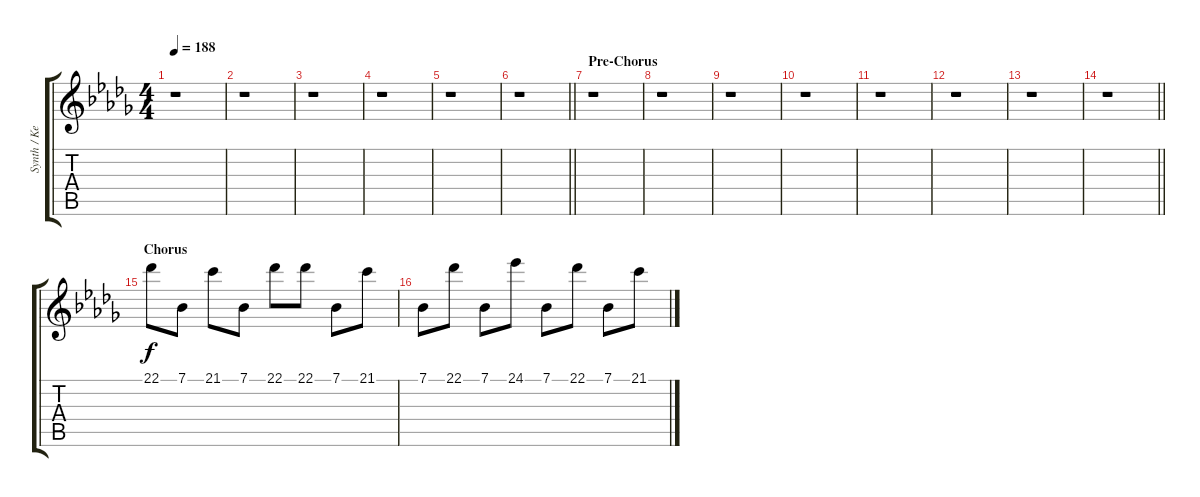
\track ("Synth / Keyboard" "Synth / Ke") {instrument lead1square}
\staff {score tabs}
\tuning (Eb4 Bb3 Gb3 Db3 Ab2 Db2) {hide}
\ts (4 4)
\tempo 188
\clef g2
\ks db
r.1{dy f} |
r.1 |
r.1 |
r.1 |
r.1 |
\barLineRight lightlight
r.1 |
\section ("" "Pre-Chorus")
r.1 |
r.1 |
r.1 |
r.1 |
r.1 |
r.1 |
r.1 |
\barLineRight lightlight
r.1 |
\section ("" "Chorus")
22.1.8 7.1.8 21.1.8 7.1.8 22.1.8 22.1.8 7.1.8 21.1.8 |
7.1.8 22.1.8 7.1.8 24.1.8 7.1.8 22.1.8 7.1.8 21.1.8
